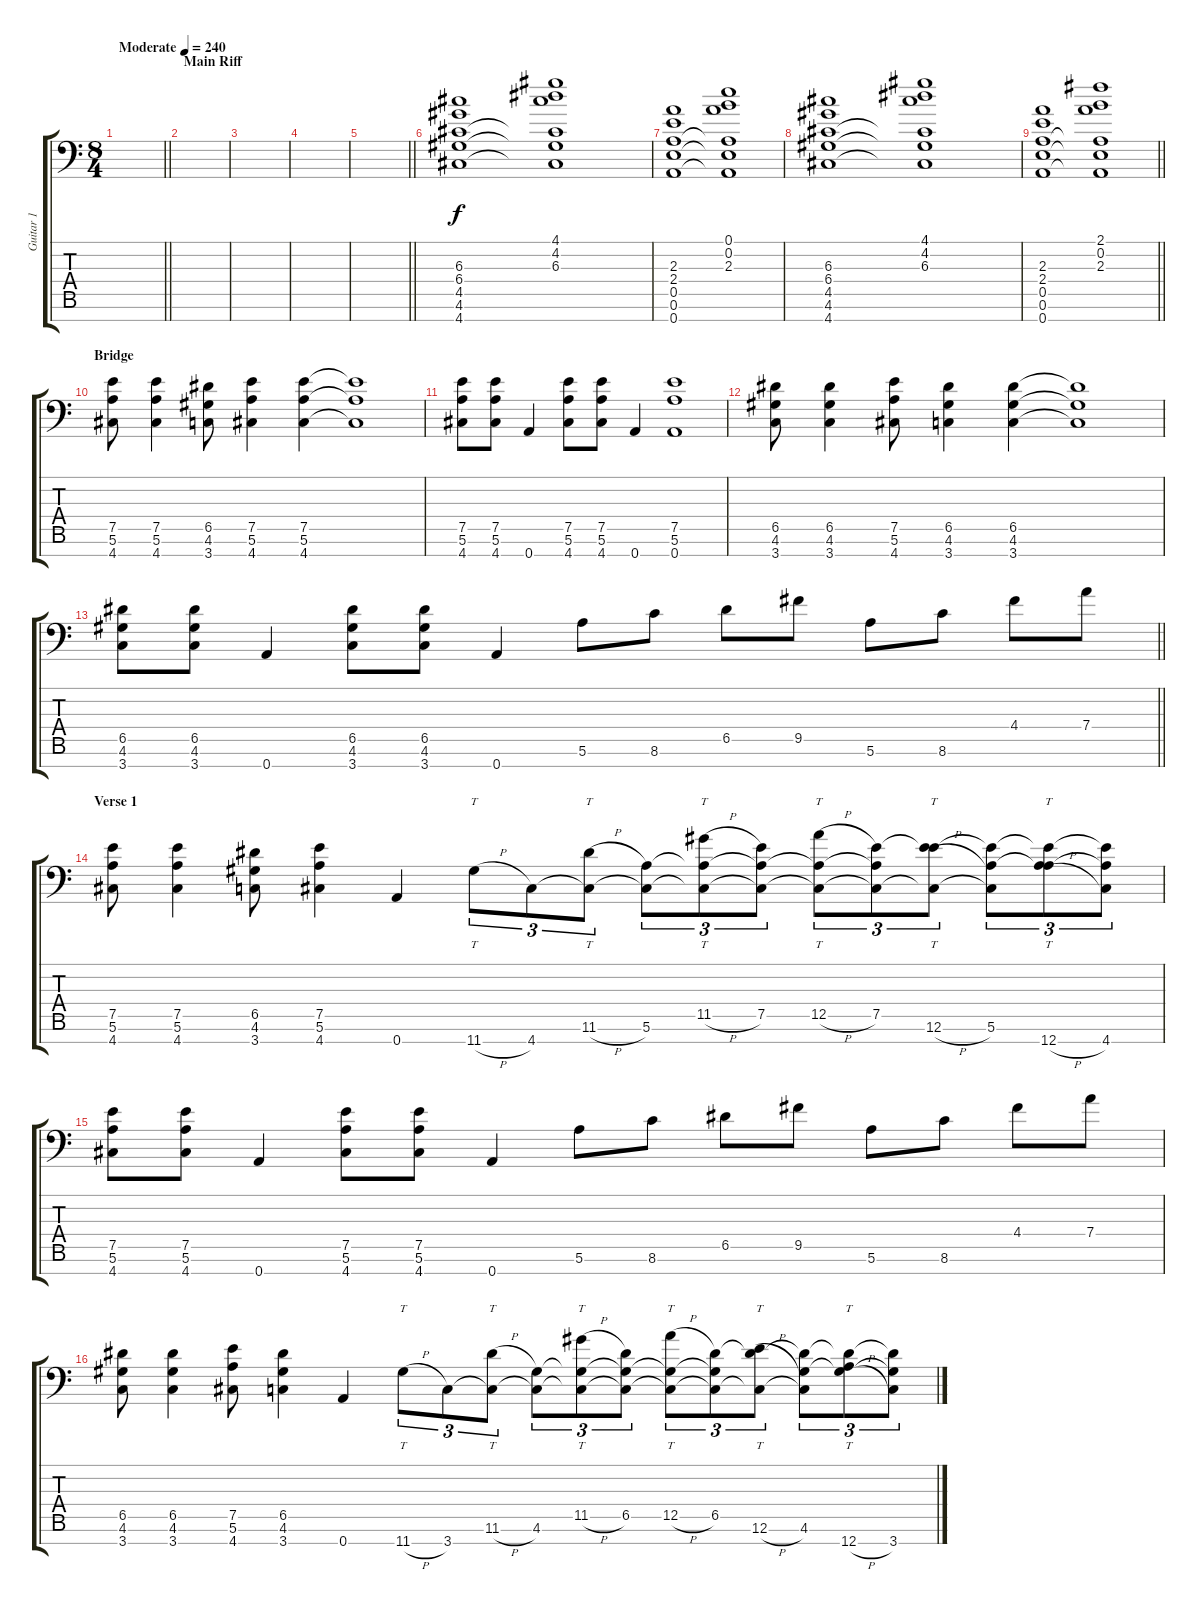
\track ("Guitar 1" "Guitar 1") {instrument overdrivenguitar}
\staff {score tabs}
\tuning (E4 B3 G3 D3 A2 E2 A1) {hide}
\ts (8 4)
\tempo (240 "Moderate")
\clef f4
\barLineRight lightlight
\ks c
|
\section ("" "Main Riff")
|
|
|
\barLineRight lightlight
|
(6.3 6.4 4.5 4.6 4.7).1 (4.1 4.2 6.3 4.5{t} 4.6{t} 4.7{t}).1 |
(2.3 2.4 0.5 0.6 0.7).1 (0.1 0.2 2.3 0.5{t} 0.6{t} 0.7{t}).1 |
(6.3 6.4 4.5 4.6 4.7).1 (4.1 4.2 6.3 4.5{t} 4.6{t} 4.7{t}).1 |
\barLineRight lightlight
(2.3 2.4 0.5 0.6 0.7).1 (2.1 0.2 2.3 0.5{t} 0.6{t} 0.7{t}).1 |
\section ("" "Bridge")
(7.5 5.6 4.7).8 (7.5 5.6 4.7).4 (6.5 4.6 3.7).8 (7.5 5.6 4.7).4 (7.5 5.6 4.7).4 (7.5{t} 5.6{t} 4.7{t}).1 |
(7.5 5.6 4.7).8 (7.5 5.6 4.7).8 0.7.4 (7.5 5.6 4.7).8 (7.5 5.6 4.7).8 0.7.4 (7.5 5.6 0.7).1 |
(6.5 4.6 3.7).8 (6.5 4.6 3.7).4 (7.5 5.6 4.7).8 (6.5 4.6 3.7).4 (6.5 4.6 3.7).4 (6.5{t} 4.6{t} 3.7{t}).1 |
\barLineRight lightlight
(6.5 4.6 3.7).8 (6.5 4.6 3.7).8 0.7.4 (6.5 4.6 3.7).8 (6.5 4.6 3.7).8 0.7.4 5.6.8 8.6.8 6.5.8 9.5.8 5.6.8 8.6.8 4.4.8 7.4.8 |
\section ("" "Verse 1")
(7.5 5.6 4.7).8 (7.5 5.6 4.7).4 (6.5 4.6 3.7).8 (7.5 5.6 4.7).4 0.7.4 11.7{h}.8{tt tu (3 2)} 4.7.8{tu (3 2)} (11.6{h} 4.7{t}).8{tt tu (3 2)} (5.6 4.7{t}).8{tu (3 2)} (11.5{h} 5.6{t} 4.7{t}).8{tt tu (3 2)} (7.5 5.6{t} 4.7{t}).8{tu (3 2)} (12.5{h} 5.6{t} 4.7{t}).8{tt tu (3 2)} (7.5 5.6{t} 4.7{t}).8{tu (3 2)} (7.5{t} 12.6{h} 4.7{t}).8{tt tu (3 2)} (7.5{t} 5.6 4.7{t}).8{tu (3 2)} (7.5{t} 5.6{t} 12.7{h}).8{tt tu (3 2)} (7.5{t} 5.6{t} 4.7).8{tu (3 2)} |
(7.5 5.6 4.7).8 (7.5 5.6 4.7).8 0.7.4 (7.5 5.6 4.7).8 (7.5 5.6 4.7).8 0.7.4 5.6.8 8.6.8 6.5.8 9.5.8 5.6.8 8.6.8 4.4.8 7.4.8 |
(6.5 4.6 3.7).8 (6.5 4.6 3.7).4 (7.5 5.6 4.7).8 (6.5 4.6 3.7).4 0.7.4 11.7{h}.8{tt tu (3 2)} 3.7.8{tu (3 2)} (11.6{h} 3.7{t}).8{tt tu (3 2)} (4.6 3.7{t}).8{tu (3 2)} (11.5{h} 4.6{t} 3.7{t}).8{tt tu (3 2)} (6.5 4.6{t} 3.7{t}).8{tu (3 2)} (12.5{h} 4.6{t} 3.7{t}).8{tt tu (3 2)} (6.5 4.6{t} 3.7{t}).8{tu (3 2)} (6.5{t} 12.6{h} 3.7{t}).8{tt tu (3 2)} (6.5{t} 4.6 3.7{t}).8{tu (3 2)} (6.5{t} 4.6{t} 12.7{h}).8{tt tu (3 2)} (6.5{t} 4.6{t} 3.7).8{tu (3 2)}
